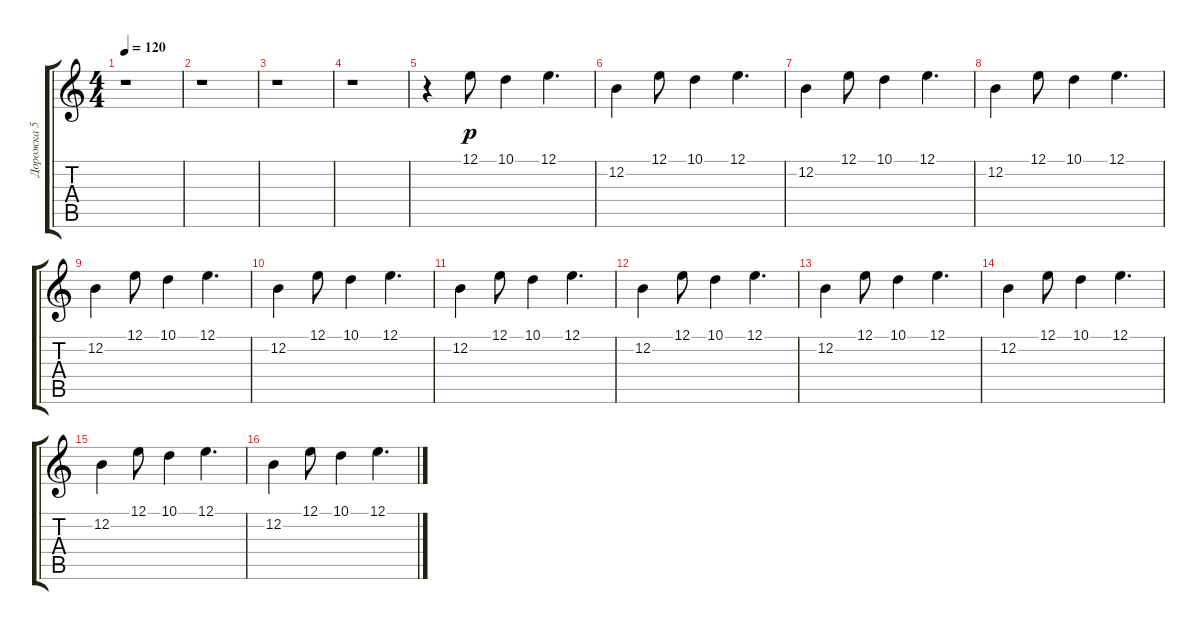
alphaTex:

\track ("Дорожка 5" "Дорожка 5") {instrument stringensemble1}
\staff {score tabs}
\tuning (E4 B3 G3 D3 A2 E2) {hide}
\ts (4 4)
\tempo 120
\clef g2
\ks c
r.1{dy p} |
r.1 |
r.1 |
r.1 |
r.4 12.1.8 10.1.4 12.1.4{d} |
12.2.4 12.1.8 10.1.4 12.1.4{d} |
12.2.4 12.1.8 10.1.4 12.1.4{d} |
12.2.4 12.1.8 10.1.4 12.1.4{d} |
12.2.4 12.1.8 10.1.4 12.1.4{d} |
12.2.4 12.1.8 10.1.4 12.1.4{d} |
12.2.4 12.1.8 10.1.4 12.1.4{d} |
12.2.4 12.1.8 10.1.4 12.1.4{d} |
12.2.4 12.1.8 10.1.4 12.1.4{d} |
12.2.4 12.1.8 10.1.4 12.1.4{d} |
12.2.4 12.1.8 10.1.4 12.1.4{d} |
12.2.4 12.1.8 10.1.4 12.1.4{d}
